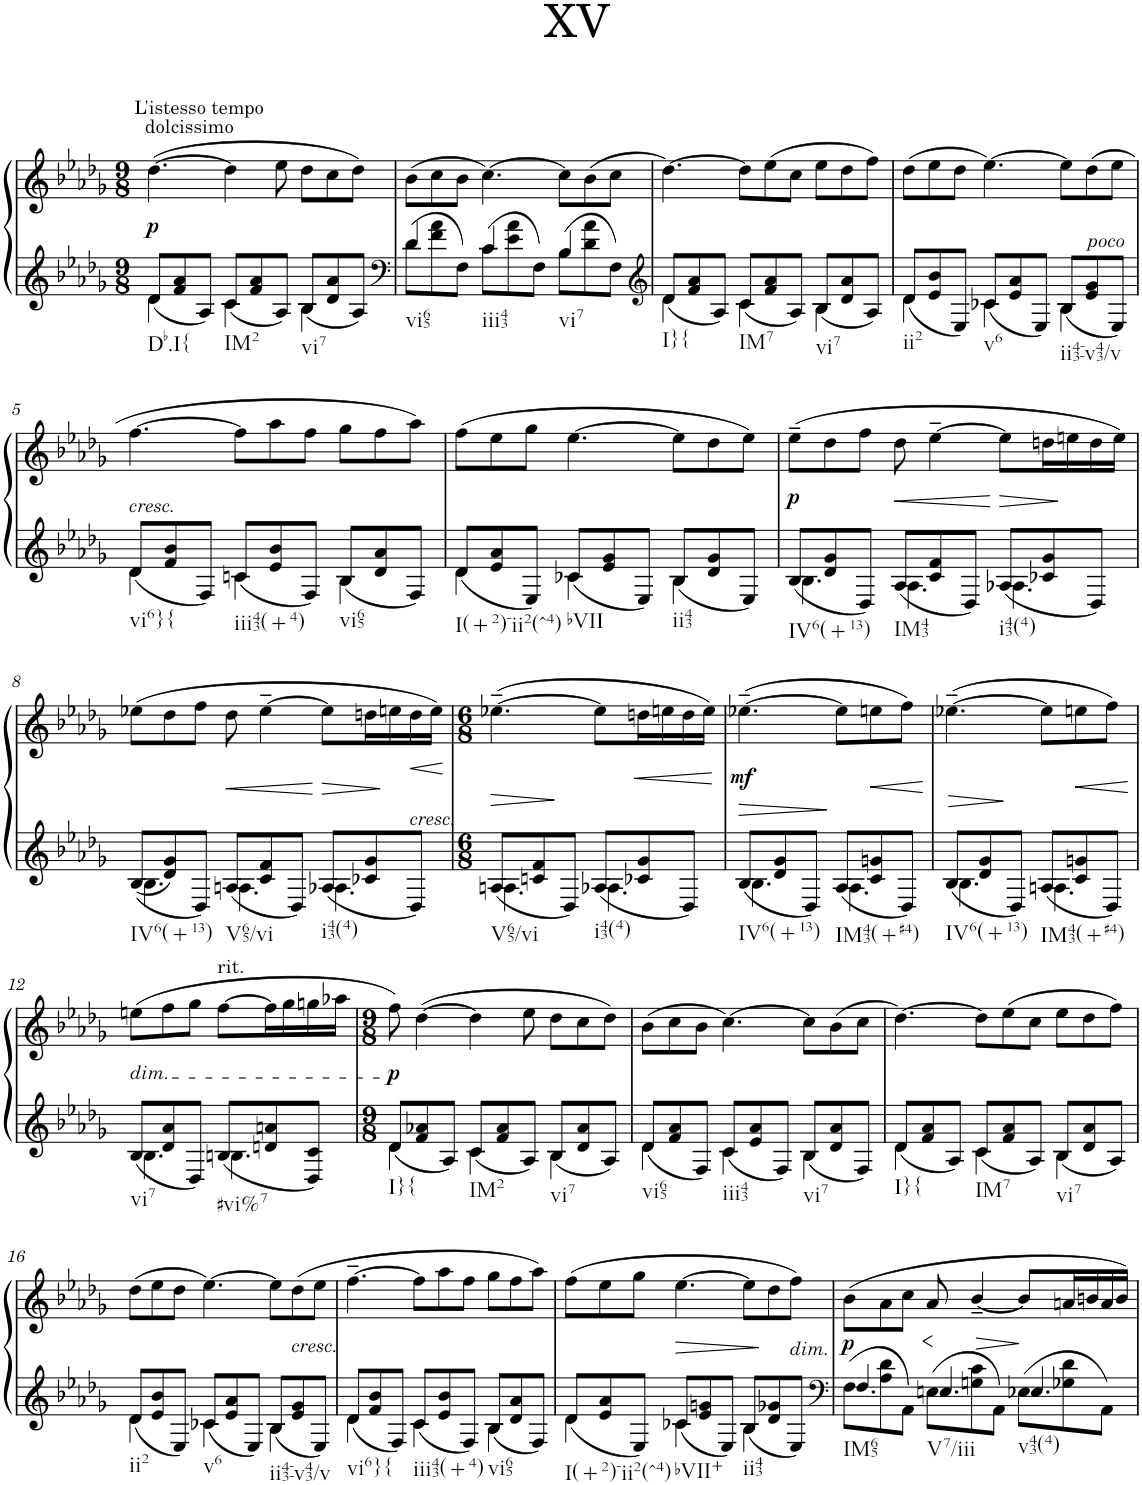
**kern	**kern	**dynam
*part1	*part1	*part1
*staff2	*staff1	*staff1/2
*I"Piano	*	*
*I'Pno.	*	*
*clefG2	*clefG2	*
*k[b-e-a-d-g-]	*k[b-e-a-d-g-]	*
*M9/8	*M9/8	*
=1	=1	=1
*^	*	*
!	!	!LO:TX:a:t=L'istesso tempo	!
!	!	!LO:TX:a:t=dolcissimo	!
!LO:TX:b:t=Db.I{	!	!	!
!	!	!	!LO:DY:b
8d-/L	4d-\	([4.dd-\	p
8f/ 8a-/	.	.	.
8A-/J	8ryy	.	.
!LO:TX:b:t=IM2	!	!	!
8c/L	4c\	4dd-\]	.
8f/ 8a-/	.	.	.
8A-/J	8ryy	8ee-\	.
!LO:TX:b:t=vi7	!	!	!
8B-/L	4B-\	8dd-\L	.
8d-/ 8a-/	.	8cc\	.
8A-/J	8ryy	8dd-\J)	.
=2	=2	=2	=2
*clefF4	*	*	*
!LO:TX:b:t=vi65	!	!	!
8d-\L	4d-/	(8b-\L	.
8f\ 8a-\	.	8cc\	.
8F\J	8ryy	8b-\J	.
!LO:TX:b:t=iii43	!	!	!
8c\L	4c/	[4.cc\)	.
8e-\ 8a-\	.	.	.
8F\J	8ryy	.	.
!LO:TX:b:t=vi7	!	!	!
8B-\L	4B-/	8cc\L]	.
8d-\ 8a-\	.	(8b-\	.
8F\J	8ryy	8cc\J	.
=3	=3	=3	=3
*clefG2	*	*	*
!LO:TX:b:t=I}{	!	!	!
8d-/L	4d-\	[4.dd-\)	.
8f/ 8a-/	.	.	.
8A-/J	8ryy	.	.
!LO:TX:b:t=IM7	!	!	!
8c/L	4c\	8dd-\L]	.
8f/ 8a-/	.	(8ee-\	.
8A-/J	8ryy	8cc\J	.
!LO:TX:b:t=vi7	!	!	!
8B-/L	4B-\	8ee-\L	.
8d-/ 8a-/	.	8dd-\	.
8A-/J	8ryy	8ff\J)	.
=4	=4	=4	=4
!LO:TX:b:t=ii2	!	!	!
8d-/L	4d-\	(8dd-\L	.
8e-/ 8b-/	.	8ee-\	.
8E-/J	8ryy	8dd-\J	.
!LO:TX:b:t=v6	!	!	!
8c-X/L	4c-\	[4.ee-\)	.
8e-/ 8a-/	.	.	.
8E-/J	8ryy	.	.
!LO:TX:b:t=ii43-v43/v	!	!	!
8B-/L	4B-\	8ee-\L]	.
!LO:TX:a:i:t=poco	!	!	!
8e-/ 8g-/	.	(8dd-\	.
8E-/J	8ryy	8ee-\J	.
!!LO:LB:g=z
=5	=5	=5	=5
!LO:TX:a:i:t=cresc.	!	!	!
!LO:TX:b:t=vi6}{	!	!	!
8d-/L	4d-\	[4.ff\	.
8f/ 8b-/	.	.	.
8F/J	8ryy	.	.
!LO:TX:b:t=iii43(+4)	!	!	!
8cn/L	4c\	8ff\L]	.
8e-/ 8b-/	.	8aa-\	.
8F/J	8ryy	8ff\J	.
!LO:TX:b:t=vi65	!	!	!
8B-/L	4B-\	8gg-\L	.
8d-/ 8a-/	.	8ff\	.
8F/J	8ryy	8aa-\J)	.
=6	=6	=6	=6
!LO:TX:b:t=I(+2)-ii2(^4)	!	!	!
8d-/L	4d-\	(8ff\L	.
8e-/ 8a-/	.	8ee-\	.
8E-/J	8ryy	8gg-\J	.
!LO:TX:b:t=bVII	!	!	!
8c-X/L	4c-\	[4.ee-\	.
8e-/ 8g-/	.	.	.
8E-/J	8ryy	.	.
!LO:TX:b:t=ii43	!	!	!
8B-/L	4B-\	8ee-\L]	.
8d-/ 8g-/	.	8dd-\	.
8E-/J	8ryy	8ee-\J)	.
=7	=7	=7	=7
!LO:TX:b:t=IV6(+13)	!	!	!
!	!	!	!LO:DY:b
8B-/L	4.B-\	(8ee-~\L	p
8d-/ 8g-/	.	8dd-\	.
8D-/J	.	8ff\J	.
!LO:TX:b:t=IM43	!	!	!
!	!	!	!LO:HP:b
8A-/L	4.A-\	8dd-\	<
8c/ 8f/	.	[4ee-~\	.
8D-/J	.	.	.
!LO:TX:b:t=i43(4)	!	!	!
!	!	!	!LO:HP:n=1:b
8A-X/L	4.A-\	8ee-\L]	[ >
8c-X/ 8g-/	.	16ddn\L	.
.	.	16een\	]
8D-/J	.	16dd\	.
.	.	16ee\JJ)	.
!!LO:LB:g=z
=8	=8	=8	=8
!LO:TX:b:t=IV6(+13)	!	!	!
8B-/L	4.B-\	(8ee-X\L	.
8d-/ 8g-/	.	8dd-\	.
8D-/J	.	8ff\J	.
!LO:TX:b:t=V65/vi	!	!	!
!	!	!	!LO:HP:b
8An/L	4.A\	8dd-\	<
8c/ 8f/	.	[4ee-~\	.
8D-/J	.	.	.
!LO:TX:b:t=i43(4)	!	!	!
!	!	!	!LO:HP:n=1:b
8A-X/L	4.A-\	8ee-\L]	[ >
8c-X/ 8g-/	.	16ddn\L	.
.	.	16een\	]
!LO:TX:a:i:t=cresc.	!	!	!
!	!	!	!LO:HP:b
8D-/J	.	16dd\	<
.	.	16ee\JJ)	.
*v	*v	*	*
.	.	[
=9	=9	=9
*M6/8	*M6/8	*
*^	*	*
!LO:TX:b:t=V65/vi	!	!	!
8An/L	4.A\	([4.ee-X~\	.
8cn/ 8f/	.	.	.
8D-/J	.	.	.
!LO:TX:b:t=i43(4)	!	!	!
8A-X/L	4.A-\	8ee-\L]	.
!	!	!	!LO:HP:b
8c-X/ 8g-/	.	16ddn\L	<
.	.	16een\	.
8D-/J	.	16dd\	.
.	.	16ee\JJ)	.
*v	*v	*	*
.	.	[
=10	=10	=10
*^	*	*
!LO:TX:b:t=IV6(+13)	!	!	!
!	!	!	!LO:DY:b
8B-/L	4.B-\	([4.ee-X~\	mf
8d-/ 8g-/	.	.	.
8D-/J	.	.	.
!LO:TX:b:t=IM43(+#4)	!	!	!
8A-/L	4.A-\	8ee-\L]	.
!	!	!	!LO:HP:b
8c/ 8gn/	.	8een\	<
8D-/J	.	8ff\J)	.
*v	*v	*	*
.	.	[
=11	=11	=11
*^	*	*
!LO:TX:b:t=IV6(+13)	!	!	!
8B-/L	4.B-\	([4.ee-X~\	.
8d-/ 8g-/	.	.	.
8D-/J	.	.	.
!LO:TX:b:t=IM43(+#4)	!	!	!
8A-/L	4.An\	8ee-\L]	.
!	!	!	!LO:HP:b
8c/ 8gn/	.	8een\	<
8D-/J	.	8ff\J)	.
*v	*v	*	*
.	.	[
!!LO:LB:g=z
=12	=12	=12
*^	*	*
!	!	!LO:TX:b:i:t=dim.	!
!LO:TX:b:t=vi7	!	!	!
8B-/L	4.B-\	(8een\L	.
8d-/ 8a-/	.	8ff\	.
8D-/J	.	8gg-\J	.
!	!	!LO:TX:a:t=rit.	!
!LO:TX:b:t=#vi%7	!	!	!
8Bn/L	4.B\	[8ff\L	.
8dn/ 8an/	.	16ff\L]	.
.	.	16gg-\	.
8D-/ 8c/J	.	16ggn\	.
.	.	16aa-X\JJ	.
=13	=13	=13	=13
*M9/8	*	*M9/8	*
!LO:TX:b:t=I}{	!	!	!
!	!	!	!LO:DY:b
8d-/L	4d-\	8ff\)	p
8f/ 8a-X/	.	([4dd-\	.
8A-/J	8ryy	.	.
!LO:TX:b:t=IM2	!	!	!
8c/L	4c\	4dd-\]	.
8f/ 8a-/	.	.	.
8A-/J	8ryy	8ee-\	.
!LO:TX:b:t=vi7	!	!	!
8B-/L	4B-\	8dd-\L	.
8d-/ 8a-/	.	8cc\	.
8A-/J	8ryy	8dd-\J)	.
=14	=14	=14	=14
!LO:TX:b:t=vi65	!	!	!
8d-/L	4d-\	(8b-\L	.
8f/ 8a-/	.	8cc\	.
8F/J	8ryy	8b-\J	.
!LO:TX:b:t=iii43	!	!	!
8c/L	4c\	[4.cc\)	.
8e-/ 8a-/	.	.	.
8F/J	8ryy	.	.
!LO:TX:b:t=vi7	!	!	!
8B-/L	4B-\	8cc\L]	.
8d-/ 8a-/	.	(8b-\	.
8F/J	8ryy	8cc\J	.
=15	=15	=15	=15
!LO:TX:b:t=I}{	!	!	!
8d-/L	4d-\	[4.dd-\)	.
8f/ 8a-/	.	.	.
8A-/J	8ryy	.	.
!LO:TX:b:t=IM7	!	!	!
8c/L	4c\	8dd-\L]	.
8f/ 8a-/	.	(8ee-\	.
8A-/J	8ryy	8cc\J	.
!LO:TX:b:t=vi7	!	!	!
8B-/L	4B-\	8ee-\L	.
8d-/ 8a-/	.	8dd-\	.
8A-/J	8ryy	8ff\J)	.
!!LO:LB:g=z
=16	=16	=16	=16
!LO:TX:b:t=ii2	!	!	!
8d-/L	4d-\	(8dd-\L	.
8e-/ 8b-/	.	8ee-\	.
8E-/J	8ryy	8dd-\J	.
!LO:TX:b:t=v6	!	!	!
8c-X/L	4c-\	[4.ee-\)	.
8e-/ 8a-/	.	.	.
8E-/J	8ryy	.	.
!LO:TX:b:t=ii43-v43/v	!	!	!
8B-/L	4B-\	8ee-\L]	.
!	!	!LO:TX:b:i:t=cresc.	!
8e-/ 8g-/	.	(8dd-\	.
8E-/J	8ryy	8ee-\J	.
=17	=17	=17	=17
!LO:TX:b:t=vi6}{	!	!	!
8d-/L	4d-\	[4.ff~\	.
8f/ 8b-/	.	.	.
8F/J	8ryy	.	.
!LO:TX:b:t=iii43(+4)	!	!	!
8c/L	4c\	8ff\L]	.
8e-/ 8b-/	.	8aa-\	.
8F/J	8ryy	8ff\J	.
!LO:TX:b:t=vi65	!	!	!
8B-/L	4B-\	8gg-\L	.
8d-/ 8a-/	.	8ff\	.
8F/J	8ryy	8aa-\J)	.
=18	=18	=18	=18
!LO:TX:b:t=I(+2)-ii2(^4)	!	!	!
8d-/L	4d-\	(8ff\L	.
8e-/ 8a-/	.	8ee-\	.
8E-/J	8ryy	8gg-\J	.
!LO:TX:b:t=bVII+	!	!	!
!	!	!	!LO:HP:b
8c-X/L	4c-\	[4.ee-\	>
8e-/ 8gn/	.	.	.
8E-/J	8ryy	.	.
!LO:TX:b:t=ii43	!	!	!
8B-/L	4B-\	8ee-\L]	.
8d-/ 8g-X/	.	8dd-\	]
!	!	!LO:TX:b:i:t=dim.	!
8E-/J	8ryy	8ff\J)	.
=19	=19	=19	=19
*clefF4	*	*	*
!LO:TX:b:t=IM65	!	!	!
!	!	!	!LO:DY:a=2
8F\L	4.F/	(8b-\L	p
8A-\ 8d-\	.	8a-\	.
8AA-\J	.	8cc\J	.
!LO:TX:b:t=V7/iii	!	!	!
!	!	!	!LO:HP:b
8En\L	4.E/	8a-/	<
!	!	!	!LO:HP:b
8Gn\ 8c\	.	[4b-~/	>
8AA-\J	.	.	.
!LO:TX:b:t=v43(4)	!	!	!
8E-X\L	4.E-/	8b-/L]	[ ]
8G-X\ 8d-\	.	16an/L	.
.	.	16bn/	.
8AA-\J	.	16a/	.
.	.	16b/JJ)	.
*v	*v	*	*
=	=	=
*-	*-	*-
